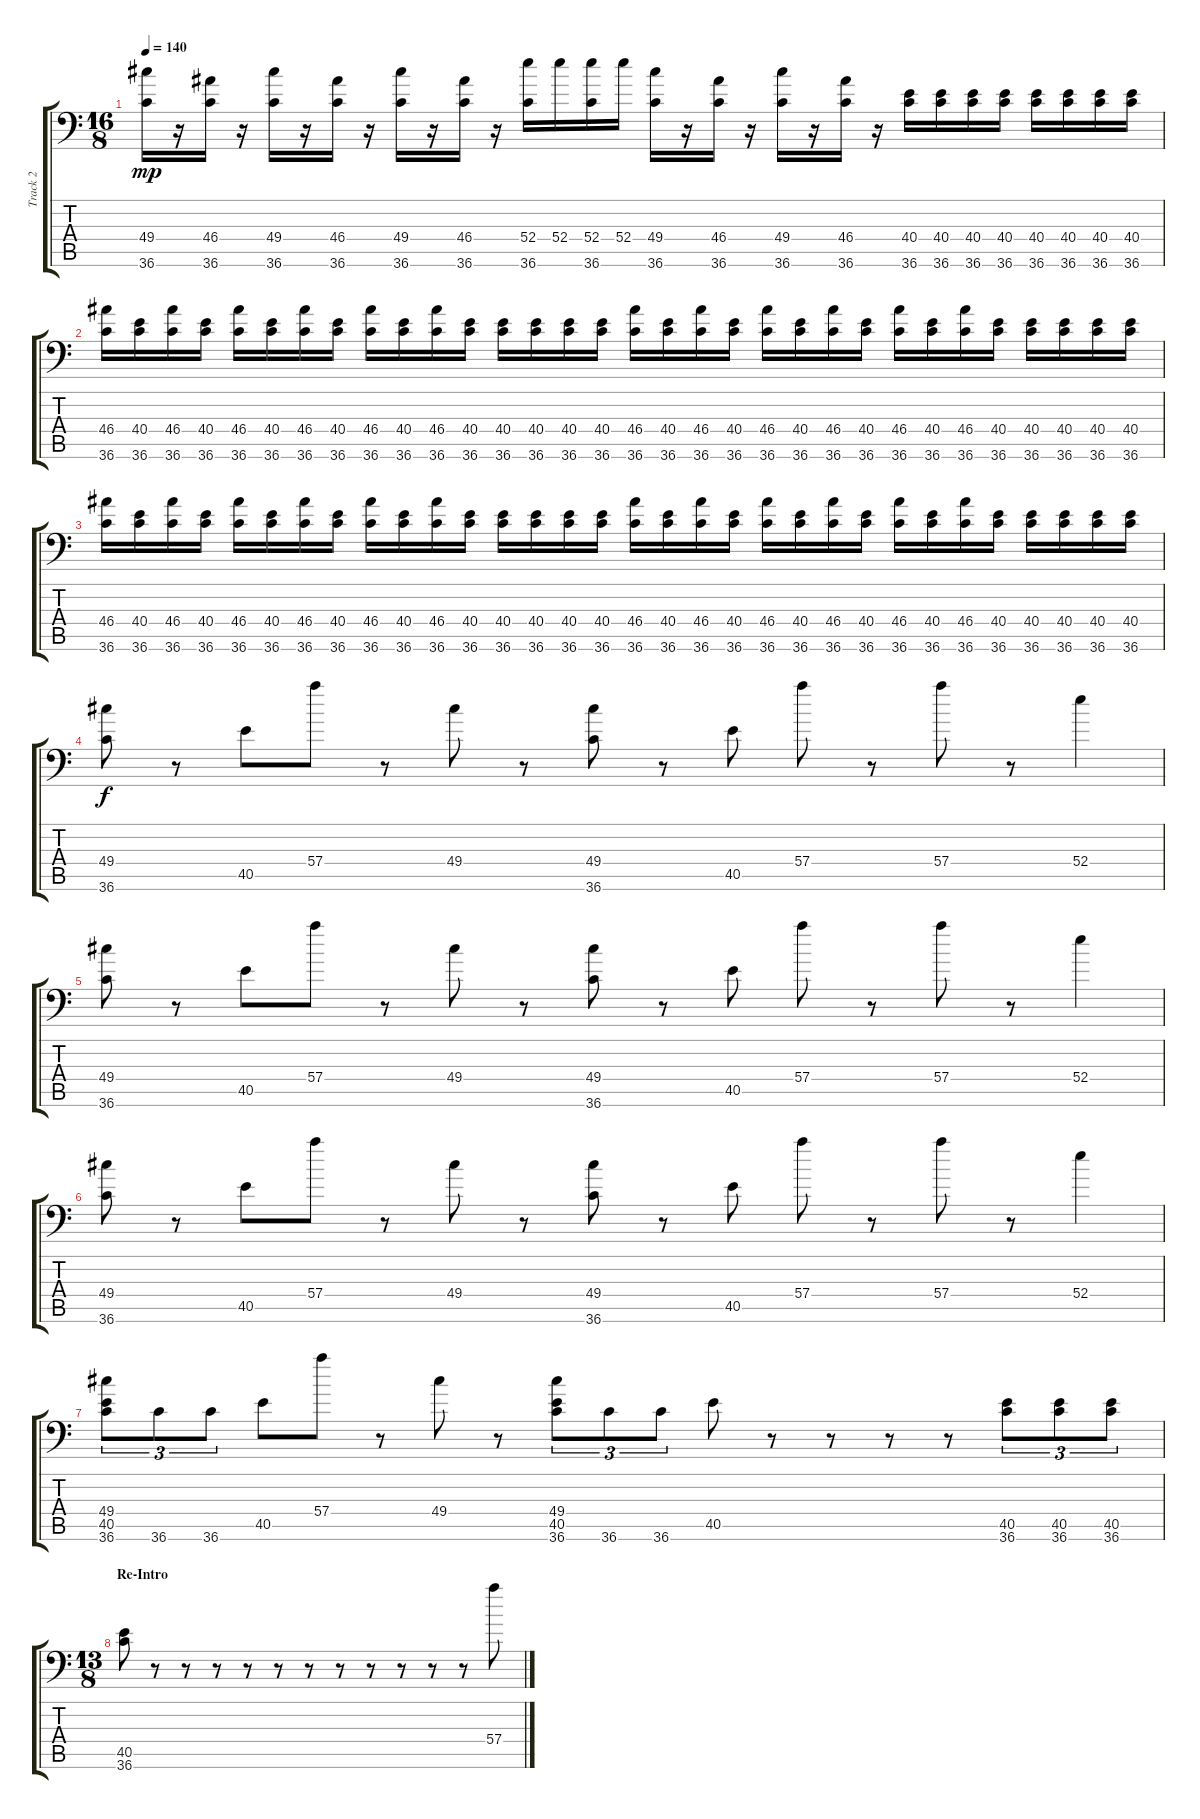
\track ("Track 2" "Track 2") {instrument acousticgrandpiano}
\staff {score tabs}
\tuning (C-1 C-1 C-1 C-1 C-1 C-1) {hide}
\ts (16 8)
\tempo 140
\clef f4
\ks c
(49.4 36.6).16{dy mp} r.16 (46.4 36.6).16 r.16 (49.4 36.6).16 r.16 (46.4 36.6).16 r.16 (49.4 36.6).16 r.16 (46.4 36.6).16 r.16 (52.4 36.6).16 52.4.16 (52.4 36.6).16 52.4.16 (49.4 36.6).16 r.16 (46.4 36.6).16 r.16 (49.4 36.6).16 r.16 (46.4 36.6).16 r.16 (40.4 36.6).16 (40.4 36.6).16 (40.4 36.6).16 (40.4 36.6).16 (40.4 36.6).16 (40.4 36.6).16 (40.4 36.6).16 (40.4 36.6).16 |
(46.4 36.6).16 (40.4 36.6).16 (46.4 36.6).16 (40.4 36.6).16 (46.4 36.6).16 (40.4 36.6).16 (46.4 36.6).16 (40.4 36.6).16 (46.4 36.6).16 (40.4 36.6).16 (46.4 36.6).16 (40.4 36.6).16 (40.4 36.6).16 (40.4 36.6).16 (40.4 36.6).16 (40.4 36.6).16 (46.4 36.6).16 (40.4 36.6).16 (46.4 36.6).16 (40.4 36.6).16 (46.4 36.6).16 (40.4 36.6).16 (46.4 36.6).16 (40.4 36.6).16 (46.4 36.6).16 (40.4 36.6).16 (46.4 36.6).16 (40.4 36.6).16 (40.4 36.6).16 (40.4 36.6).16 (40.4 36.6).16 (40.4 36.6).16 |
(46.4 36.6).16 (40.4 36.6).16 (46.4 36.6).16 (40.4 36.6).16 (46.4 36.6).16 (40.4 36.6).16 (46.4 36.6).16 (40.4 36.6).16 (46.4 36.6).16 (40.4 36.6).16 (46.4 36.6).16 (40.4 36.6).16 (40.4 36.6).16 (40.4 36.6).16 (40.4 36.6).16 (40.4 36.6).16 (46.4 36.6).16 (40.4 36.6).16 (46.4 36.6).16 (40.4 36.6).16 (46.4 36.6).16 (40.4 36.6).16 (46.4 36.6).16 (40.4 36.6).16 (46.4 36.6).16 (40.4 36.6).16 (46.4 36.6).16 (40.4 36.6).16 (40.4 36.6).16 (40.4 36.6).16 (40.4 36.6).16 (40.4 36.6).16 |
(49.4 36.6).8{dy f} r.8 40.5.8 57.4.8 r.8 49.4.8 r.8 (49.4 36.6).8 r.8 40.5.8 57.4.8 r.8 57.4.8 r.8 52.4.4 |
(49.4 36.6).8 r.8 40.5.8 57.4.8 r.8 49.4.8 r.8 (49.4 36.6).8 r.8 40.5.8 57.4.8 r.8 57.4.8 r.8 52.4.4 |
(49.4 36.6).8 r.8 40.5.8 57.4.8 r.8 49.4.8 r.8 (49.4 36.6).8 r.8 40.5.8 57.4.8 r.8 57.4.8 r.8 52.4.4 |
(49.4 40.5 36.6).8{tu (3 2)} 36.6.8{tu (3 2)} 36.6.8{tu (3 2)} 40.5.8 57.4.8 r.8 49.4.8 r.8 (49.4 40.5 36.6).8{tu (3 2)} 36.6.8{tu (3 2)} 36.6.8{tu (3 2)} 40.5.8 r.8 r.8 r.8 r.8 (40.5 36.6).8{tu (3 2)} (40.5 36.6).8{tu (3 2)} (40.5 36.6).8{tu (3 2)} |
\ts (13 8)
\section ("" "Re-Intro")
(40.5 36.6).8 r.8 r.8 r.8 r.8 r.8 r.8 r.8 r.8 r.8 r.8 r.8 57.4.8
